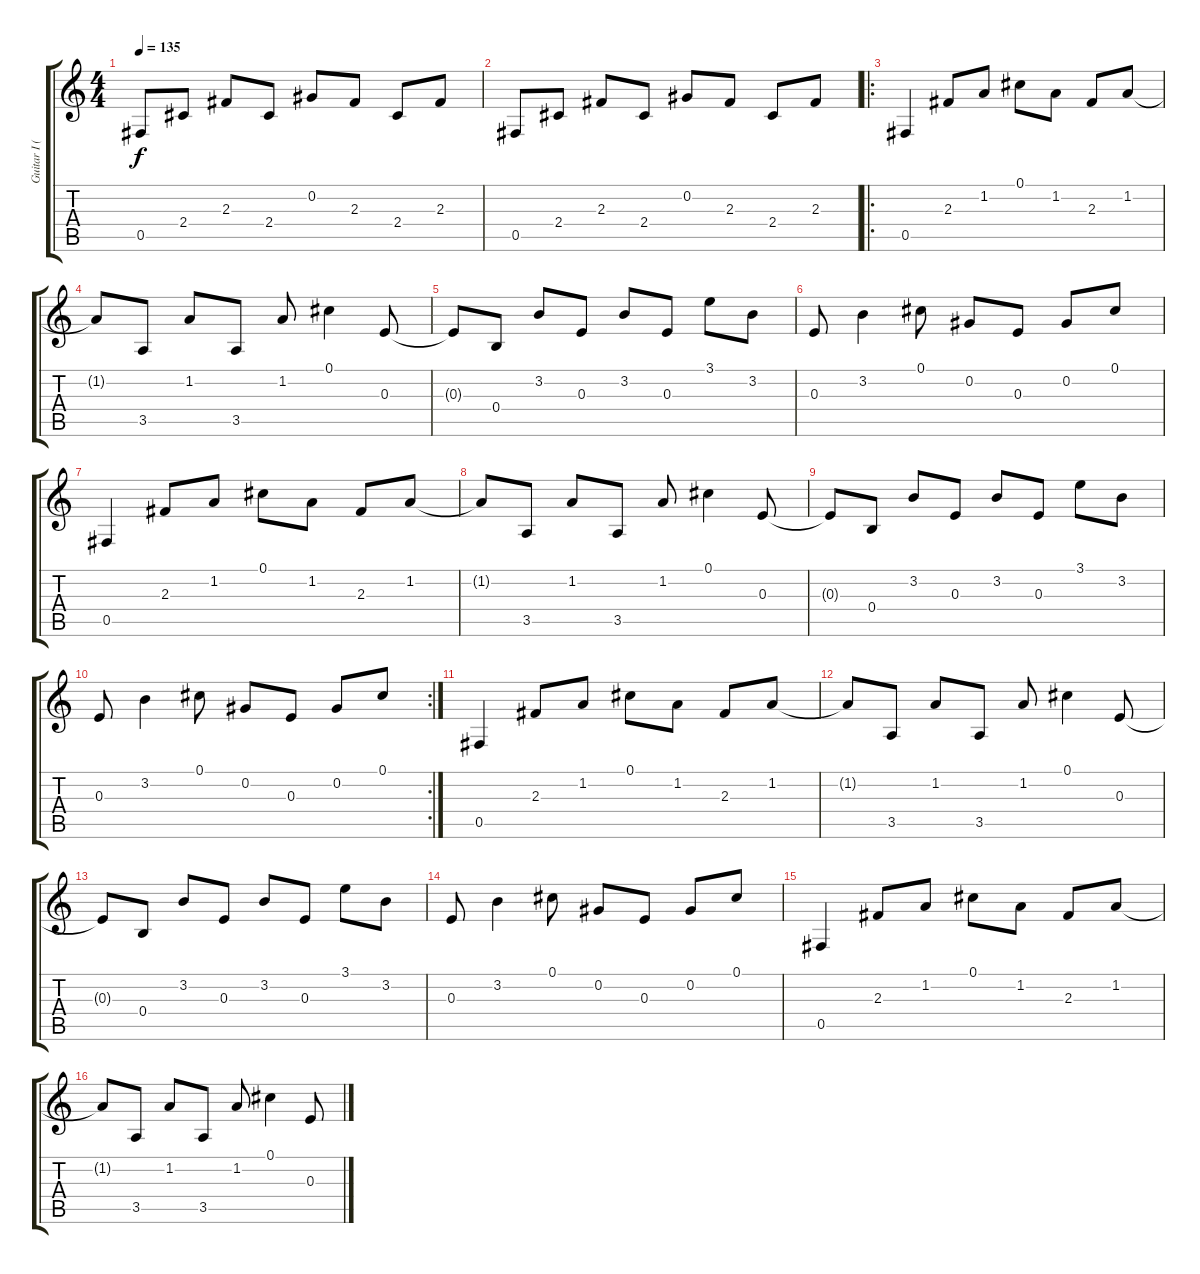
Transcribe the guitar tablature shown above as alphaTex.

\track ("Guitar I ( Acoustic )" "Guitar I (") {instrument acousticguitarsteel}
\staff {score tabs}
\tuning (Db4 Ab3 E3 B2 Gb2 Db2) {hide}
\ts (4 4)
\tempo 135
\clef g2
\ks c
0.5.8{dy f} 2.4.8 2.3.8 2.4.8 0.2.8 2.3.8 2.4.8 2.3.8 |
0.5.8 2.4.8 2.3.8 2.4.8 0.2.8 2.3.8 2.4.8 2.3.8 |
\ro
0.5.4 2.3.8 1.2.8 0.1.8 1.2.8 2.3.8 1.2.8 |
1.2{t}.8 3.5.8 1.2.8 3.5.8 1.2.8 0.1.4 0.3.8 |
0.3{t}.8 0.4.8 3.2.8 0.3.8 3.2.8 0.3.8 3.1.8 3.2.8 |
0.3.8 3.2.4 0.1.8 0.2.8 0.3.8 0.2.8 0.1.8 |
0.5.4 2.3.8 1.2.8 0.1.8 1.2.8 2.3.8 1.2.8 |
1.2{t}.8 3.5.8 1.2.8 3.5.8 1.2.8 0.1.4 0.3.8 |
0.3{t}.8 0.4.8 3.2.8 0.3.8 3.2.8 0.3.8 3.1.8 3.2.8 |
\rc 2
0.3.8 3.2.4 0.1.8 0.2.8 0.3.8 0.2.8 0.1.8 |
0.5.4 2.3.8 1.2.8 0.1.8 1.2.8 2.3.8 1.2.8 |
1.2{t}.8 3.5.8 1.2.8 3.5.8 1.2.8 0.1.4 0.3.8 |
0.3{t}.8 0.4.8 3.2.8 0.3.8 3.2.8 0.3.8 3.1.8 3.2.8 |
0.3.8 3.2.4 0.1.8 0.2.8 0.3.8 0.2.8 0.1.8 |
0.5.4 2.3.8 1.2.8 0.1.8 1.2.8 2.3.8 1.2.8 |
1.2{t}.8 3.5.8 1.2.8 3.5.8 1.2.8 0.1.4 0.3.8
